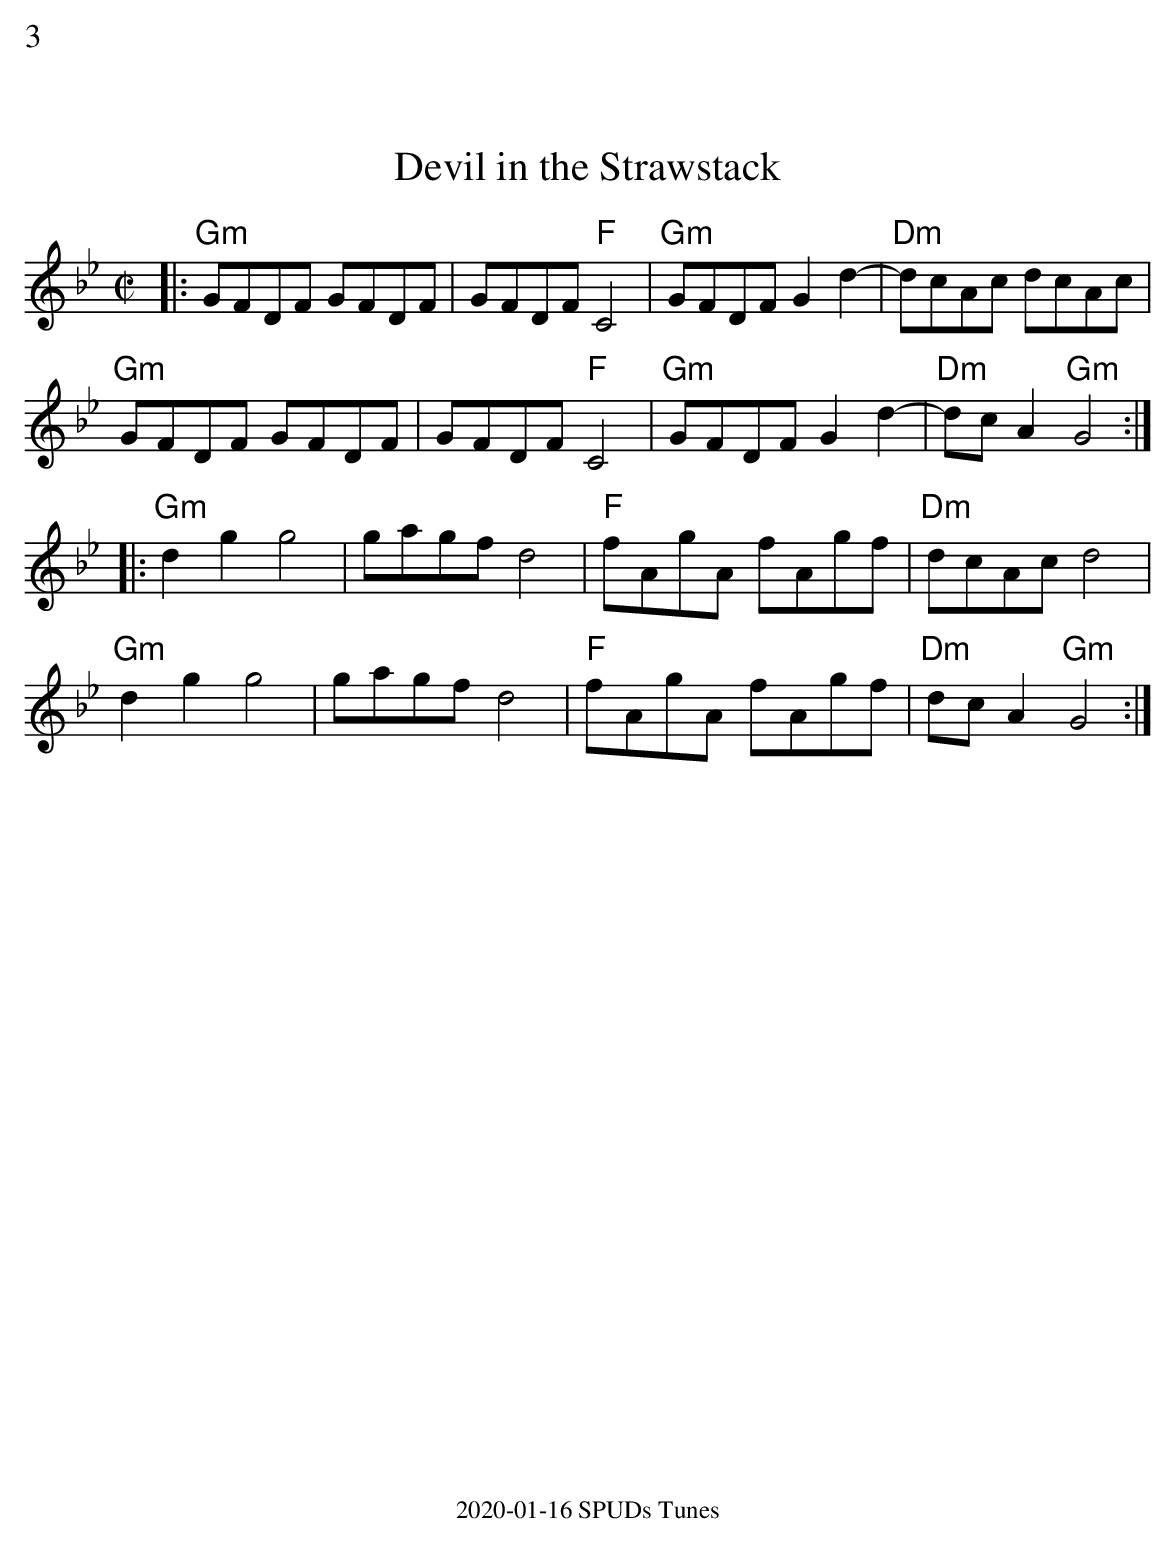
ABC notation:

X:1
%%text 3
T:Devil in the Strawstack
M:C|
L:1/8
K:Gm
|:"Gm"GFDF GFDF|GFDF "F"C4|"Gm"GFDF G2 d2-|"Dm"dcAc dcAc|
"Gm"GFDF GFDF|GFDF "F"C4|"Gm"GFDF G2 d2-|"Dm"dcA2 "Gm"G4:|
|:"Gm"d2g2g4|gagf d4|"F"fAgA fAgf|"Dm"dcAc d4|
"Gm"d2g2g4|gagf d4|"F"fAgA fAgf|"Dm"dcA2 "Gm"G4:|
